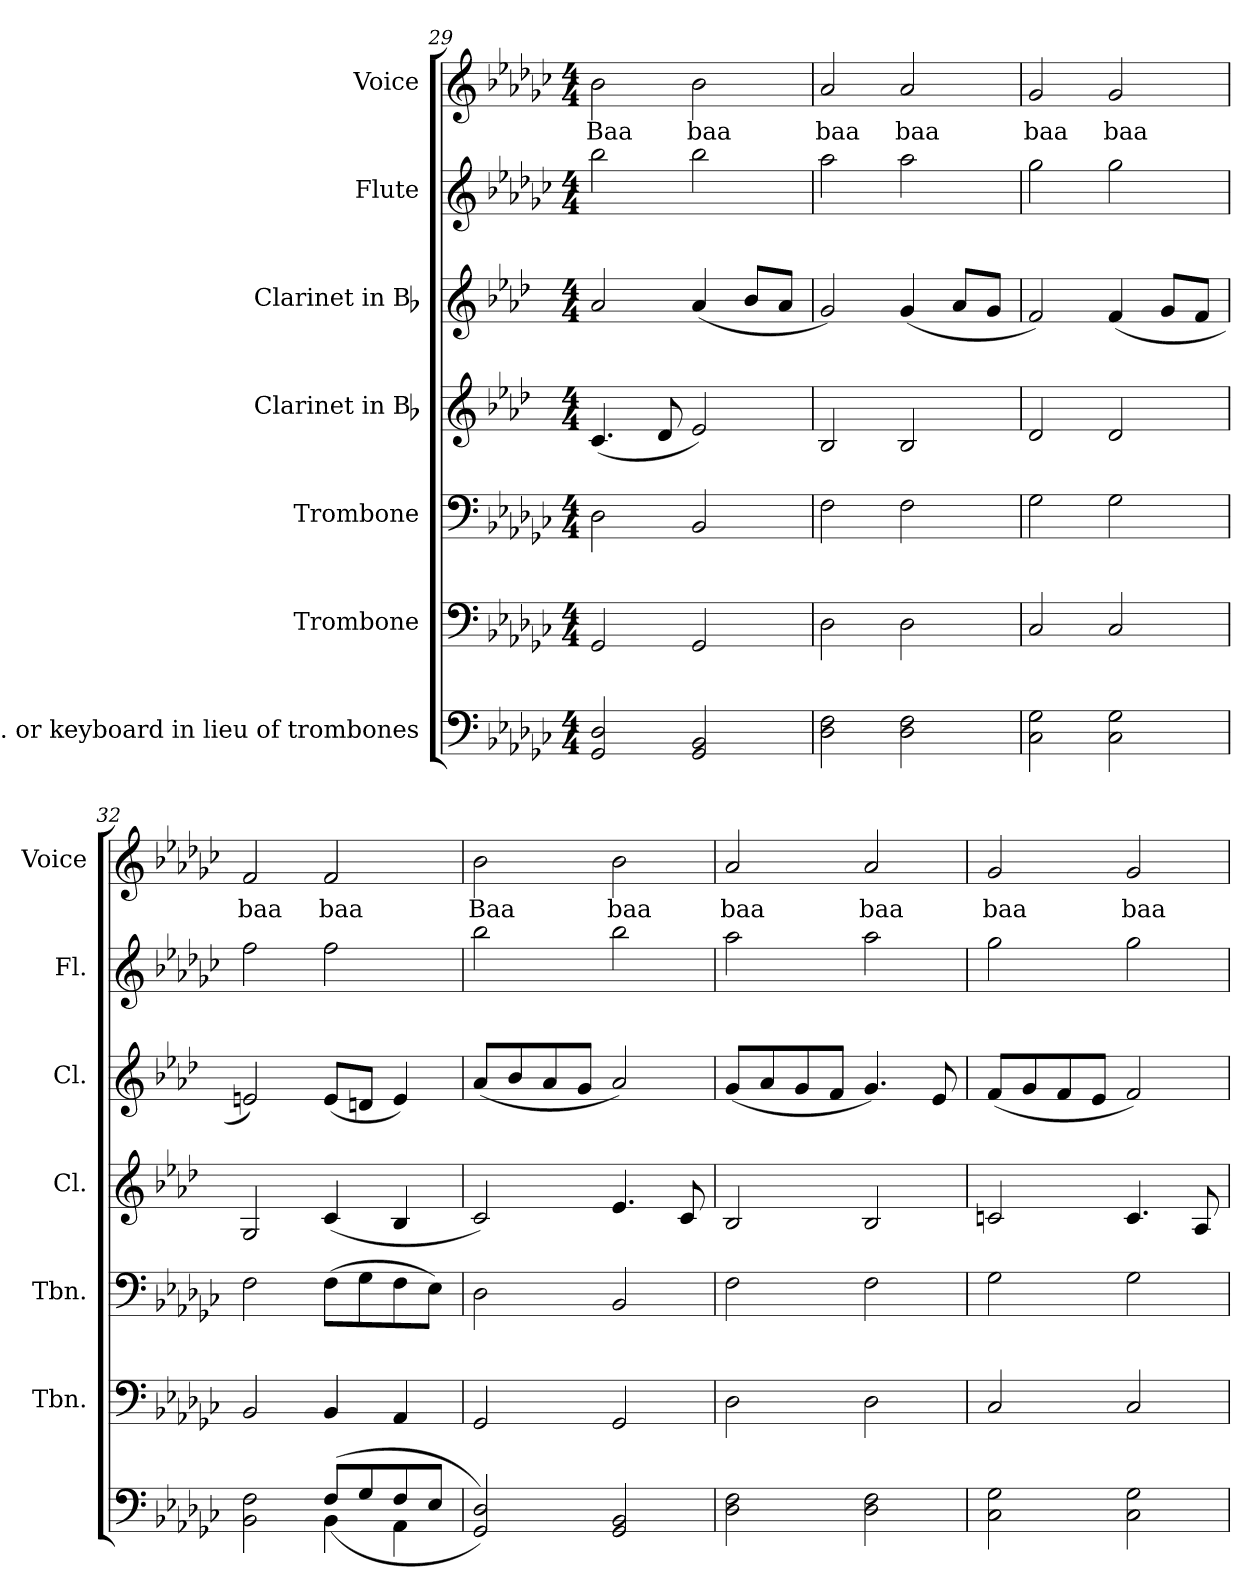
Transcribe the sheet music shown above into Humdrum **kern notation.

**kern	**kern	**kern	**kern	**kern	**kern	**kern	**text
*part7	*part6	*part5	*part4	*part3	*part2	*part1	*part1
*staff7	*staff6	*staff5	*staff4	*staff3	*staff2	*staff1	*staff1
*I"Synth. or keyboard in lieu of trombones	*I"Trombone	*I"Trombone	*I"Clarinet in Bb	*I"Clarinet in Bb	*I"Flute	*I"Voice	*
*	*I'Tbn.	*I'Tbn.	*I'Cl.	*I'Cl.	*I'Fl.	*I'Voice	*
*clefF4	*clefF4	*clefF4	*clefG2	*clefG2	*clefG2	*clefG2	*
*	*	*	*ITrd1c2	*ITrd1c2	*	*	*
*k[b-e-a-d-g-c-]	*k[b-e-a-d-g-c-]	*k[b-e-a-d-g-c-]	*k[b-e-a-d-g-c-]	*k[b-e-a-d-g-c-]	*k[b-e-a-d-g-c-]	*k[b-e-a-d-g-c-]	*
*G-:	*G-:	*G-:	*G-:	*G-:	*G-:	*G-:	*
*M4/4	*M4/4	*M4/4	*M4/4	*M4/4	*M4/4	*M4/4	*
=29	=29	=29	=29	=29	=29	=29	=29
!	!	!	!	!	!	!	!LO:LY:b:color=#000000
2GG-i/ 2D-i	2GG-i/	2D-i\	(4.B-i/	2g-i/	2bb-i\	2b-i\	Baa
.	.	.	8c-i/	.	.	.	.
!	!	!	!	!	!	!	!LO:LY:b:color=#000000
2GG-i/ 2BB-i	2GG-i/	2BB-i/	2d-i/)	(4g-i/	2bb-i\	2b-i\	baa
.	.	.	.	8a-i/L	.	.	.
.	.	.	.	8g-i/J	.	.	.
=30	=30	=30	=30	=30	=30	=30	=30
!	!	!	!	!	!	!	!LO:LY:b:color=#000000
2D-i\ 2Fi	2D-i\	2Fi\	2A-i/	2fi/)	2aa-i\	2a-i/	baa
!	!	!	!	!	!	!	!LO:LY:b:color=#000000
2D-i\ 2Fi	2D-i\	2Fi\	2A-i/	(4fi/	2aa-i\	2a-i/	baa
.	.	.	.	8g-i/L	.	.	.
.	.	.	.	8fi/J	.	.	.
!!LO:PB:g=z
=31	=31	=31	=31	=31	=31	=31	=31
!	!	!	!	!	!	!	!LO:LY:b:color=#000000
2C-i\ 2G-i	2C-i/	2G-i\	2c-i/	2e-i/)	2gg-i\	2g-i/	baa
!	!	!	!	!	!	!	!LO:LY:b:color=#000000
2C-i\ 2G-i	2C-i/	2G-i\	2c-i/	(4e-i/	2gg-i\	2g-i/	baa
.	.	.	.	8fi/L	.	.	.
.	.	.	.	8e-i/J	.	.	.
=32	=32	=32	=32	=32	=32	=32	=32
*^	*	*	*	*	*	*	*
!	!	!	!	!	!	!	!	!LO:LY:b:color=#000000
2BB-i\ 2Fi	2ryy	2BB-i/	2Fi\	2Fi/	2dni/)	2ffi\	2fi/	baa
!	!	!	!	!	!	!	!	!LO:LY:b:color=#000000
((8Fi/L	4BB-i\	4BB-i/	(8Fi\L	(4B-i/	(8di/L	2ffi\	2fi/	baa
8G-i/	.	.	8G-i\	.	8cni/J	.	.	.
8Fi/	4AA-i\	4AA-i/	8Fi\	4A-i/	4di/)	.	.	.
8E-i/J	.	.	8E-i\J)	.	.	.	.	.
*v	*v	*	*	*	*	*	*	*
=33	=33	=33	=33	=33	=33	=33	=33
!	!	!	!	!	!	!	!LO:LY:b:color=#000000
2GG-i/ 2D-i))	2GG-i/	2D-i\	2B-i/)	(8g-i/L	2bb-i\	2b-i\	Baa
.	.	.	.	8a-i/	.	.	.
.	.	.	.	8g-i/	.	.	.
.	.	.	.	8fi/J	.	.	.
!	!	!	!	!	!	!	!LO:LY:b:color=#000000
2GG-i/ 2BB-i	2GG-i/	2BB-i/	4.d-i/	2g-i/)	2bb-i\	2b-i\	baa
.	.	.	8B-i/	.	.	.	.
=34	=34	=34	=34	=34	=34	=34	=34
!	!	!	!	!	!	!	!LO:LY:b:color=#000000
2D-i\ 2Fi	2D-i\	2Fi\	2A-i/	(8fi/L	2aa-i\	2a-i/	baa
.	.	.	.	8g-i/	.	.	.
.	.	.	.	8fi/	.	.	.
.	.	.	.	8e-i/J	.	.	.
!	!	!	!	!	!	!	!LO:LY:b:color=#000000
2D-i\ 2Fi	2D-i\	2Fi\	2A-i/	4.fi/)	2aa-i\	2a-i/	baa
.	.	.	.	8d-i/	.	.	.
=35	=35	=35	=35	=35	=35	=35	=35
!	!	!	!	!	!	!	!LO:LY:b:color=#000000
2C-i\ 2G-i	2C-i/	2G-i\	2B-Xi/	(8e-i/L	2gg-i\	2g-i/	baa
.	.	.	.	8fi/	.	.	.
.	.	.	.	8e-i/	.	.	.
.	.	.	.	8d-i/J	.	.	.
!	!	!	!	!	!	!	!LO:LY:b:color=#000000
2C-i\ 2G-i	2C-i/	2G-i\	4.B-i/	2e-i/)	2gg-i\	2g-i/	baa
.	.	.	8G-i/	.	.	.	.
=	=	=	=	=	=	=	=
*-	*-	*-	*-	*-	*-	*-	*-
